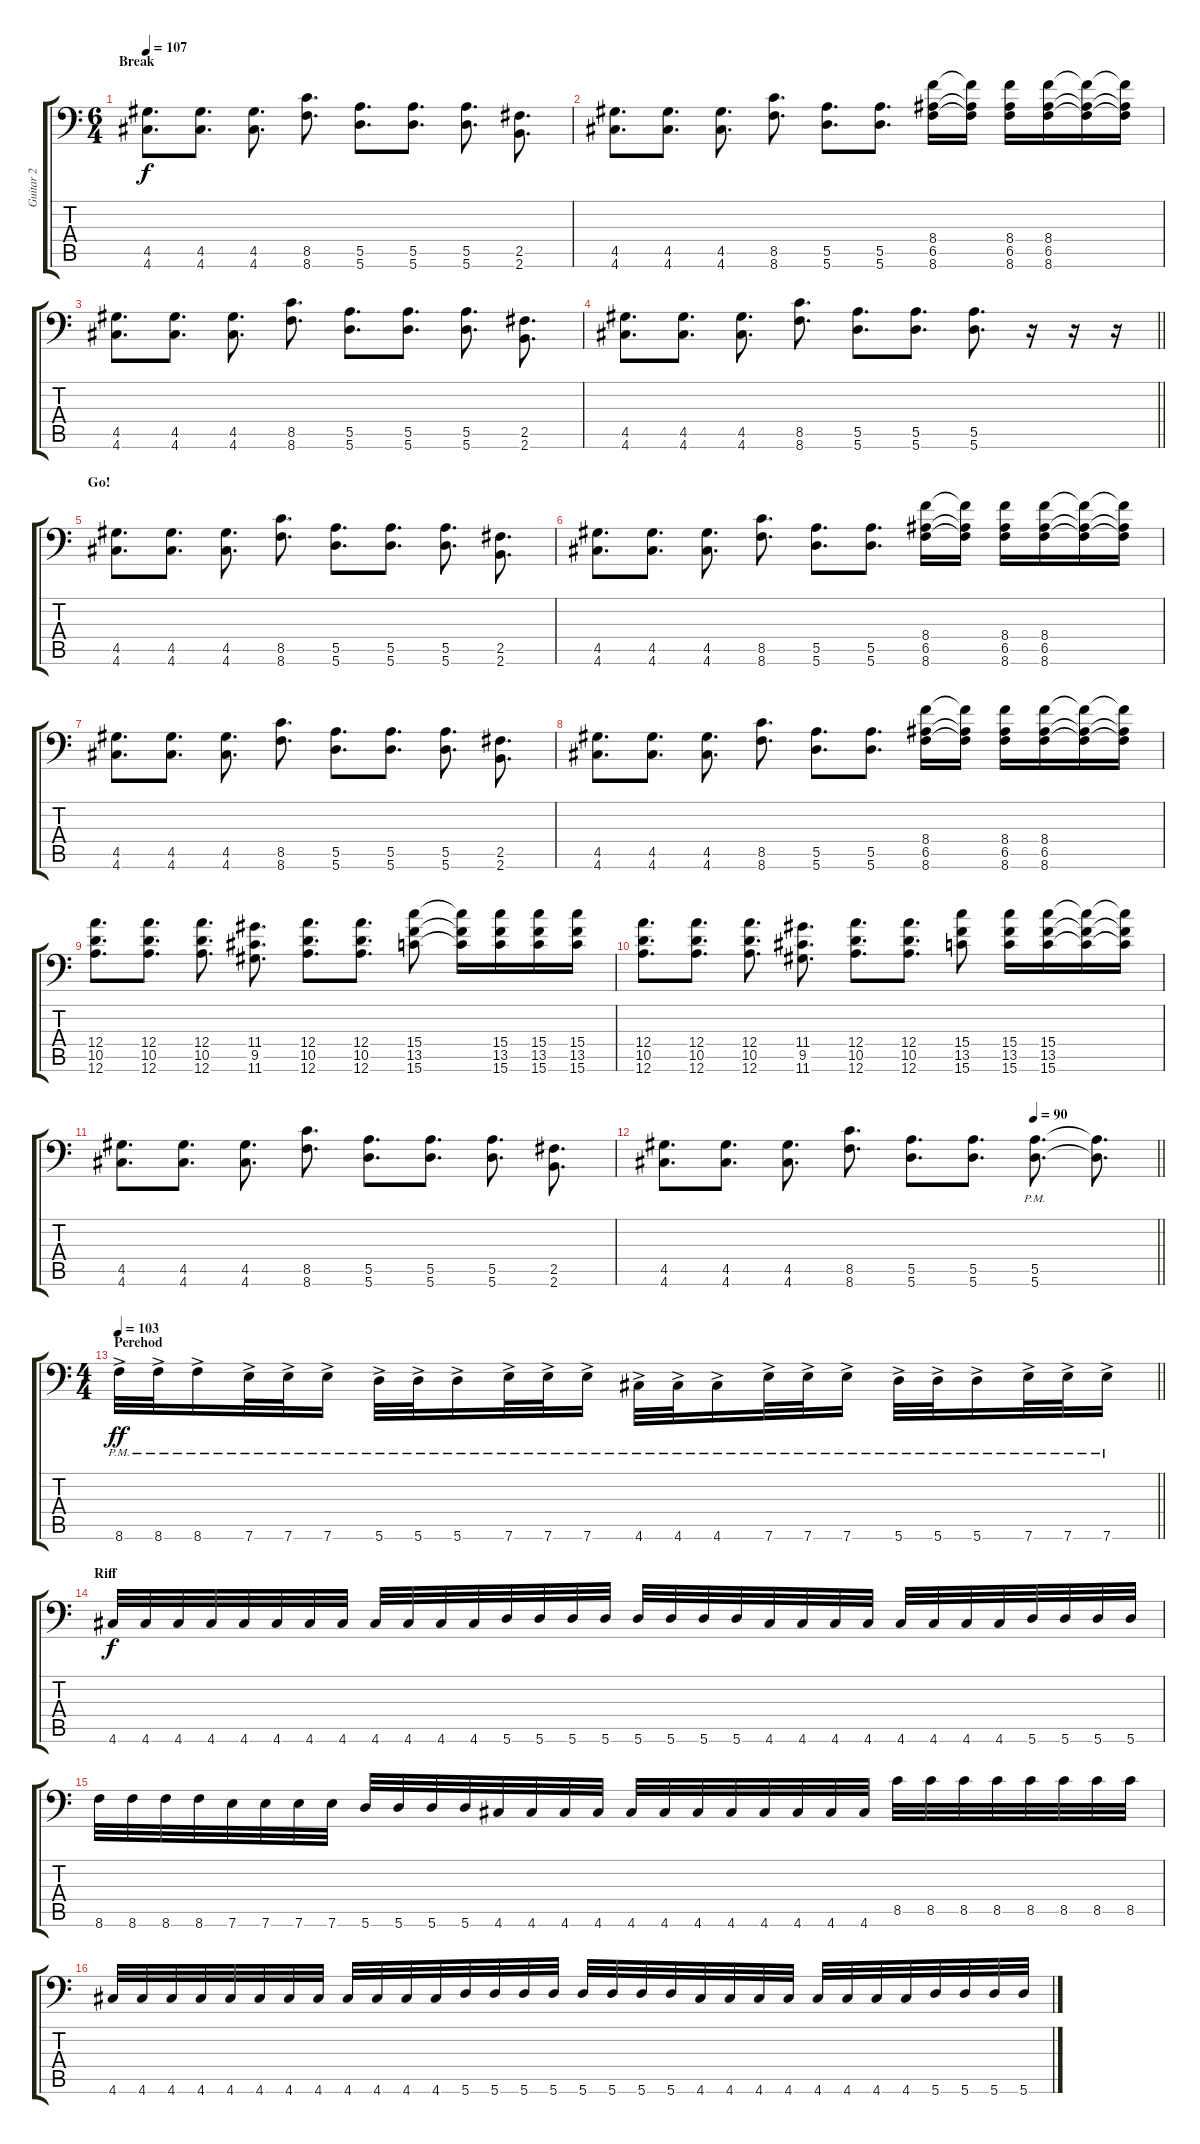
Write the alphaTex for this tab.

\track ("Guitar 2" "Guitar 2") {instrument distortionguitar}
\staff {score tabs}
\tuning (B3 Gb3 D3 A2 E2 A1) {hide}
\ts (6 4)
\section ("" "Break")
\tempo 107
\clef f4
\ks c
(4.5 4.6).8{d dy f} (4.5 4.6).8{d} (4.5 4.6).8{d} (8.5 8.6).8{d} (5.5 5.6).8{d} (5.5 5.6).8{d} (5.5 5.6).8{d} (2.5 2.6).8{d} |
(4.5 4.6).8{d} (4.5 4.6).8{d} (4.5 4.6).8{d} (8.5 8.6).8{d} (5.5 5.6).8{d} (5.5 5.6).8{d} (8.4 6.5 8.6).16 (8.4{t} 6.5{t} 8.6{t}).16 (8.4 6.5 8.6).16 (8.4 6.5 8.6).16 (8.4{t} 6.5{t} 8.6{t}).16 (8.4{t} 6.5{t} 8.6{t}).16 |
(4.5 4.6).8{d} (4.5 4.6).8{d} (4.5 4.6).8{d} (8.5 8.6).8{d} (5.5 5.6).8{d} (5.5 5.6).8{d} (5.5 5.6).8{d} (2.5 2.6).8{d} |
\barLineRight lightlight
(4.5 4.6).8{d} (4.5 4.6).8{d} (4.5 4.6).8{d} (8.5 8.6).8{d} (5.5 5.6).8{d} (5.5 5.6).8{d} (5.5 5.6).8{d} r.16 r.16 r.16 |
\section ("" "Go!")
(4.5 4.6).8{d} (4.5 4.6).8{d} (4.5 4.6).8{d} (8.5 8.6).8{d} (5.5 5.6).8{d} (5.5 5.6).8{d} (5.5 5.6).8{d} (2.5 2.6).8{d} |
(4.5 4.6).8{d} (4.5 4.6).8{d} (4.5 4.6).8{d} (8.5 8.6).8{d} (5.5 5.6).8{d} (5.5 5.6).8{d} (8.4 6.5 8.6).16 (8.4{t} 6.5{t} 8.6{t}).16 (8.4 6.5 8.6).16 (8.4 6.5 8.6).16 (8.4{t} 6.5{t} 8.6{t}).16 (8.4{t} 6.5{t} 8.6{t}).16 |
(4.5 4.6).8{d} (4.5 4.6).8{d} (4.5 4.6).8{d} (8.5 8.6).8{d} (5.5 5.6).8{d} (5.5 5.6).8{d} (5.5 5.6).8{d} (2.5 2.6).8{d} |
(4.5 4.6).8{d} (4.5 4.6).8{d} (4.5 4.6).8{d} (8.5 8.6).8{d} (5.5 5.6).8{d} (5.5 5.6).8{d} (8.4 6.5 8.6).16 (8.4{t} 6.5{t} 8.6{t}).16 (8.4 6.5 8.6).16 (8.4 6.5 8.6).16 (8.4{t} 6.5{t} 8.6{t}).16 (8.4{t} 6.5{t} 8.6{t}).16 |
(12.4 10.5 12.6).8{d} (12.4 10.5 12.6).8{d} (12.4 10.5 12.6).8{d} (11.4 9.5 11.6).8{d} (12.4 10.5 12.6).8{d} (12.4 10.5 12.6).8{d} (15.4 13.5 15.6).8 (15.4{t} 13.5{t} 15.6{t}).16 (15.4 13.5 15.6).16 (15.4 13.5 15.6).16 (15.4 13.5 15.6).16 |
(12.4 10.5 12.6).8{d} (12.4 10.5 12.6).8{d} (12.4 10.5 12.6).8{d} (11.4 9.5 11.6).8{d} (12.4 10.5 12.6).8{d} (12.4 10.5 12.6).8{d} (15.4 13.5 15.6).8 (15.4 13.5 15.6).16 (15.4 13.5 15.6).16 (15.4{t} 13.5{t} 15.6{t}).16 (15.4{t} 13.5{t} 15.6{t}).16 |
(4.5 4.6).8{d} (4.5 4.6).8{d} (4.5 4.6).8{d} (8.5 8.6).8{d} (5.5 5.6).8{d} (5.5 5.6).8{d} (5.5 5.6).8{d} (2.5 2.6).8{d} |
\tempo (90 0.75)
\barLineRight lightlight
(4.5 4.6).8{d} (4.5 4.6).8{d} (4.5 4.6).8{d} (8.5 8.6).8{d} (5.5 5.6).8{d} (5.5 5.6).8{d} (5.5{pm} 5.6{pm}).8{d} (5.5{t} 5.6{t}).8{d} |
\ts (4 4)
\section ("" "Perehod")
\tempo 103
\barLineRight lightlight
8.6{ac pm}.32{dy ff} 8.6{ac pm}.32 8.6{ac pm}.16 7.6{ac pm}.32 7.6{ac pm}.32 7.6{ac pm}.16 5.6{ac pm}.32 5.6{ac pm}.32 5.6{ac pm}.16 7.6{ac pm}.32 7.6{ac pm}.32 7.6{ac pm}.16 4.6{ac pm}.32 4.6{ac pm}.32 4.6{ac pm}.16 7.6{ac pm}.32 7.6{ac pm}.32 7.6{ac pm}.16 5.6{ac pm}.32 5.6{ac pm}.32 5.6{ac pm}.16 7.6{ac pm}.32 7.6{ac pm}.32 7.6{ac pm}.16 |
\section ("" "Riff")
4.6.32{dy f} 4.6.32 4.6.32 4.6.32 4.6.32 4.6.32 4.6.32 4.6.32 4.6.32 4.6.32 4.6.32 4.6.32 5.6.32 5.6.32 5.6.32 5.6.32 5.6.32 5.6.32 5.6.32 5.6.32 4.6.32 4.6.32 4.6.32 4.6.32 4.6.32 4.6.32 4.6.32 4.6.32 5.6.32 5.6.32 5.6.32 5.6.32 |
8.6.32 8.6.32 8.6.32 8.6.32 7.6.32 7.6.32 7.6.32 7.6.32 5.6.32 5.6.32 5.6.32 5.6.32 4.6.32 4.6.32 4.6.32 4.6.32 4.6.32 4.6.32 4.6.32 4.6.32 4.6.32 4.6.32 4.6.32 4.6.32 8.5.32 8.5.32 8.5.32 8.5.32 8.5.32 8.5.32 8.5.32 8.5.32 |
4.6.32 4.6.32 4.6.32 4.6.32 4.6.32 4.6.32 4.6.32 4.6.32 4.6.32 4.6.32 4.6.32 4.6.32 5.6.32 5.6.32 5.6.32 5.6.32 5.6.32 5.6.32 5.6.32 5.6.32 4.6.32 4.6.32 4.6.32 4.6.32 4.6.32 4.6.32 4.6.32 4.6.32 5.6.32 5.6.32 5.6.32 5.6.32
